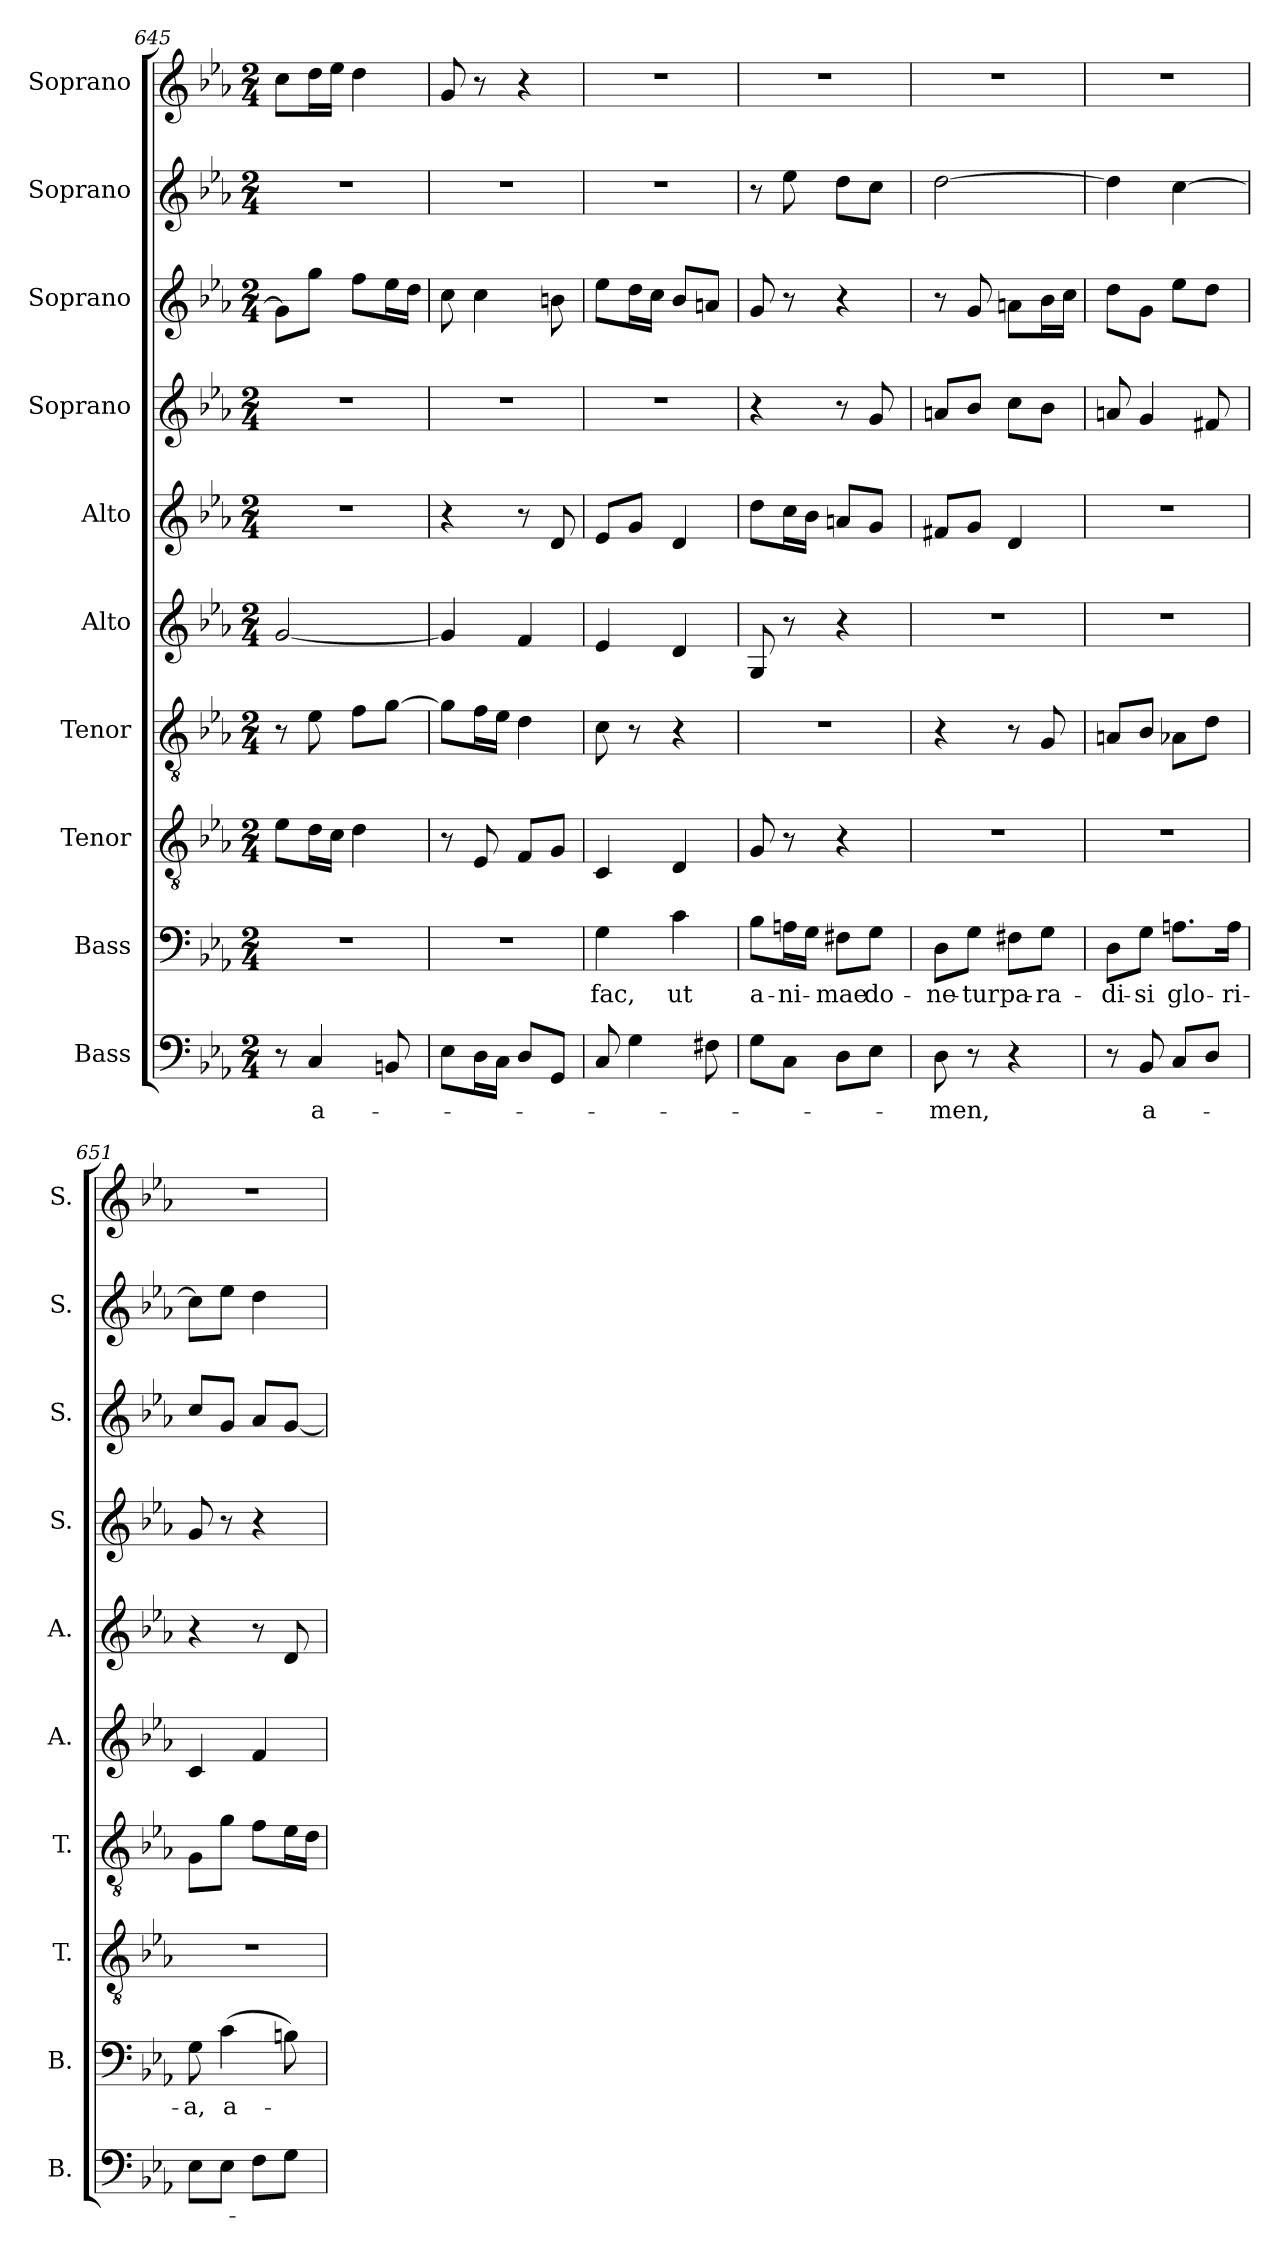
**kern	**text	**kern	**text	**kern	**kern	**kern	**kern	**kern	**kern	**kern	**kern
*part10	*part10	*part9	*part9	*part8	*part7	*part6	*part5	*part4	*part3	*part2	*part1
*staff10	*staff10	*staff9	*staff9	*staff8	*staff7	*staff6	*staff5	*staff4	*staff3	*staff2	*staff1
*I"Bass	*	*I"Bass	*	*I"Tenor	*I"Tenor	*I"Alto	*I"Alto	*I"Soprano	*I"Soprano	*I"Soprano	*I"Soprano
*I'B.	*	*I'B.	*	*I'T.	*I'T.	*I'A.	*I'A.	*I'S.	*I'S.	*I'S.	*I'S.
*clefF4	*	*clefF4	*	*clefGv2	*clefGv2	*clefG2	*clefG2	*clefG2	*clefG2	*clefG2	*clefG2
*k[b-e-a-]	*	*k[b-e-a-]	*	*k[b-e-a-]	*k[b-e-a-]	*k[b-e-a-]	*k[b-e-a-]	*k[b-e-a-]	*k[b-e-a-]	*k[b-e-a-]	*k[b-e-a-]
*M2/4	*	*M2/4	*	*M2/4	*M2/4	*M2/4	*M2/4	*M2/4	*M2/4	*M2/4	*M2/4
=645	=645	=645	=645	=645	=645	=645	=645	=645	=645	=645	=645
8r	.	2r	.	8e-\L	8r	[2g/	2r	2r	8g\L]	2r	8cc\L
4C/	a-	.	.	16d\L	8e-\	.	.	.	8gg\J	.	16dd\L
.	.	.	.	16c\JJ	.	.	.	.	.	.	16ee-\JJ
.	.	.	.	4d\	8f\L	.	.	.	8ff\L	.	4dd\
8BBn/	.	.	.	.	[8g\J	.	.	.	16ee-\L	.	.
.	.	.	.	.	.	.	.	.	16dd\JJ	.	.
=646	=646	=646	=646	=646	=646	=646	=646	=646	=646	=646	=646
8E-\L	.	2r	.	8r	8g\L]	4g/]	4r	2r	8cc\	2r	8g/
16D\L	.	.	.	8E-/	16f\L	.	.	.	4cc\	.	8r
16C\JJ	.	.	.	.	16e-\JJ	.	.	.	.	.	.
8D/L	.	.	.	8F/L	4d\	4f/	8r	.	.	.	4r
8GG/J	.	.	.	8G/J	.	.	8d/	.	8bn\	.	.
=647	=647	=647	=647	=647	=647	=647	=647	=647	=647	=647	=647
8C/	.	4G\	fac,	4C/	8c\	4e-/	8e-/L	2r	8ee-\L	2r	2r
4G\	.	.	.	.	8r	.	8g/J	.	16dd\L	.	.
.	.	.	.	.	.	.	.	.	16cc\JJ	.	.
.	.	4c\	ut	4D/	4r	4d/	4d/	.	8b-/L	.	.
8F#X\	.	.	.	.	.	.	.	.	8an/J	.	.
!!LO:PB:g=z
=648	=648	=648	=648	=648	=648	=648	=648	=648	=648	=648	=648
8G\L	.	8B-\L	a-	8G/	2r	8G/	8dd\L	4r	8g/	8r	2r
8C\J	.	16An\L	-ni-	8r	.	8r	16cc\L	.	8r	8ee-\	.
.	.	16G\JJ	.	.	.	.	16b-\JJ	.	.	.	.
8D\L	.	8F#X\L	-mae	4r	.	4r	8an/L	8r	4r	8dd\L	.
8E-\J	.	8G\J	do-	.	.	.	8g/J	8g/	.	8cc\J	.
=649	=649	=649	=649	=649	=649	=649	=649	=649	=649	=649	=649
8D\	-men,	8D\L	-ne-	2r	4r	2r	8f#X/L	8an/L	8r	[2dd\	2r
8r	.	8G\J	-tur	.	.	.	8g/J	8b-/J	8g/	.	.
4r	.	8F#X\L	pa-	.	8r	.	4d/	8cc\L	8an\L	.	.
.	.	8G\J	-ra-	.	8G/	.	.	8b-\J	16b-\L	.	.
.	.	.	.	.	.	.	.	.	16cc\JJ	.	.
=650	=650	=650	=650	=650	=650	=650	=650	=650	=650	=650	=650
8r	.	8D\L	-di-	2r	8An/L	2r	2r	8an/	8dd\L	4dd\]	2r
8BB-/	a-	8G\J	-si	.	8B-/J	.	.	4g/	8g\J	.	.
8C/L	.	8.An\L	glo-	.	8A-X\L	.	.	.	8ee-\L	[4cc\	.
8D/J	.	.	.	.	8d\J	.	.	8f#X/	8dd\J	.	.
.	.	16A\Jk	-ri-	.	.	.	.	.	.	.	.
=651	=651	=651	=651	=651	=651	=651	=651	=651	=651	=651	=651
8E-\L	.	8G\	-a,	2r	8G\L	4c/	4r	8g/	8cc/L	8cc\L]	2r
8E-\J	.	(4c\	a-	.	8g\J	.	.	8r	8g/J	8ee-\J	.
8F\L	.	.	.	.	8f\L	4f/	8r	4r	8a-/L	4dd\	.
8G\J	.	8Bn\)	.	.	16e-\L	.	8d/	.	[8g/J	.	.
.	.	.	.	.	16d\JJ	.	.	.	.	.	.
=	=	=	=	=	=	=	=	=	=	=	=
*-	*-	*-	*-	*-	*-	*-	*-	*-	*-	*-	*-
